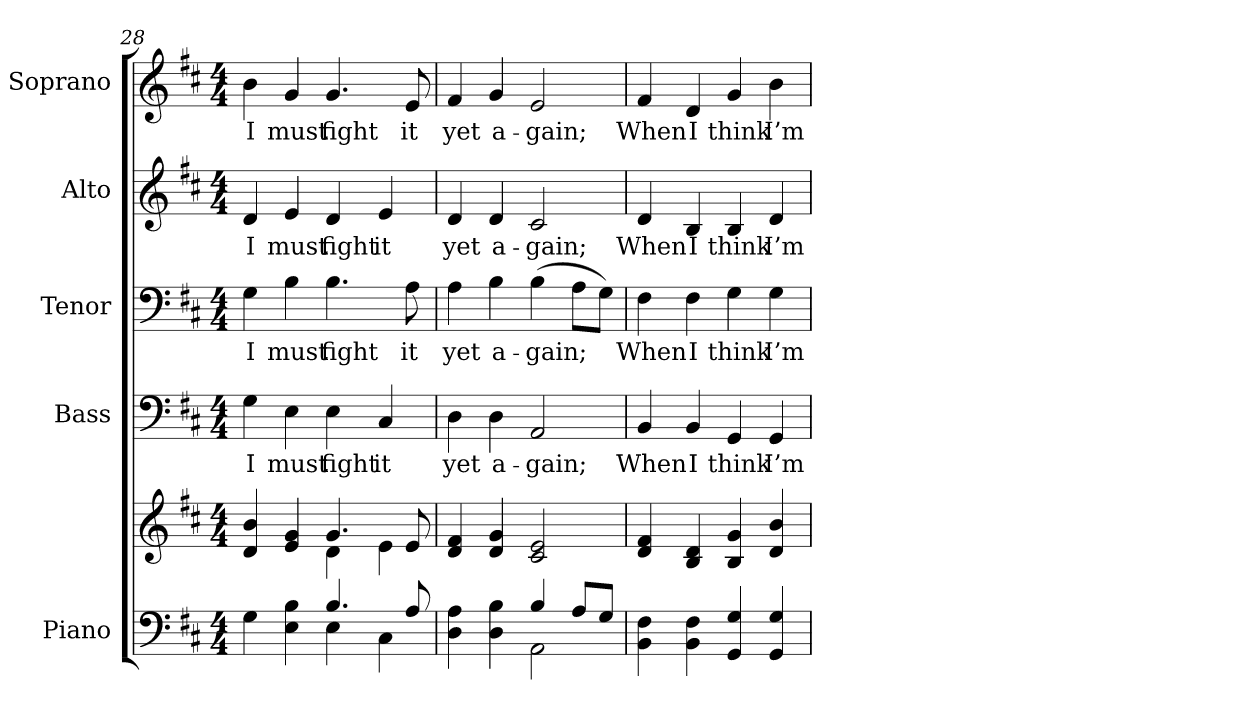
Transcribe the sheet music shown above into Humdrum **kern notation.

**kern	**kern	**kern	**text	**kern	**text	**kern	**text	**kern	**text
*part5	*part5	*part4	*part4	*part3	*part3	*part2	*part2	*part1	*part1
*staff6	*staff5	*staff4	*staff4	*staff3	*staff3	*staff2	*staff2	*staff1	*staff1
*I"Piano	*	*I"Bass	*	*I"Tenor	*	*I"Alto	*	*I"Soprano	*
*I'Pno.	*	*I'B.	*	*I'T.	*	*I'A.	*	*I'S.	*
*clefF4	*clefG2	*clefF4	*	*clefF4	*	*clefG2	*	*clefG2	*
*k[f#c#]	*k[f#c#]	*k[f#c#]	*	*k[f#c#]	*	*k[f#c#]	*	*k[f#c#]	*
*D:	*D:	*D:	*	*D:	*	*D:	*	*D:	*
*M4/4	*M4/4	*M4/4	*	*M4/4	*	*M4/4	*	*M4/4	*
=28	=28	=28	=28	=28	=28	=28	=28	=28	=28
*^	*^	*	*	*	*	*	*	*	*
!	!	!	!	!	!LO:LY:b:color=#000000	!	!	!	!	!	!
!	!	!	!	!	!	!	!LO:LY:b:color=#000000	!	!	!	!
!	!	!	!	!	!	!	!	!	!LO:LY:b:color=#000000	!	!
!	!	!	!	!	!	!	!	!	!	!	!LO:LY:b:color=#000000
4Gi\	2ryy	4di/ 4bi	2ryy	4Gi\	I	4Gi\	I	4di/	I	4bi\	I
!	!	!	!	!	!LO:LY:b:color=#000000	!	!	!	!	!	!
!	!	!	!	!	!	!	!LO:LY:b:color=#000000	!	!	!	!
!	!	!	!	!	!	!	!	!	!LO:LY:b:color=#000000	!	!
!	!	!	!	!	!	!	!	!	!	!	!LO:LY:b:color=#000000
4Ei\ 4Bi	.	4ei/ 4gi	.	4Ei\	must	4Bi\	must	4ei/	must	4gi/	must
!	!	!	!	!	!LO:LY:b:color=#000000	!	!	!	!	!	!
!	!	!	!	!	!	!	!LO:LY:b:color=#000000	!	!	!	!
!	!	!	!	!	!	!	!	!	!LO:LY:b:color=#000000	!	!
!	!	!	!	!	!	!	!	!	!	!	!LO:LY:b:color=#000000
4.Bi/	4Ei\	4.gi/	4di\	4Ei\	fight	4.Bi\	fight	4di/	fight	4.gi/	fight
!	!	!	!	!	!LO:LY:b:color=#000000	!	!	!	!	!	!
!	!	!	!	!	!	!	!	!	!LO:LY:b:color=#000000	!	!
.	4C#i\	.	4ei\	4C#i/	it	.	.	4ei/	it	.	.
!	!	!	!	!	!	!	!LO:LY:b:color=#000000	!	!	!	!
!	!	!	!	!	!	!	!	!	!	!	!LO:LY:b:color=#000000
8Ai/	.	8ei/	.	.	.	8Ai\	it	.	.	8ei/	it
*	*	*v	*v	*	*	*	*	*	*	*	*
!!LO:PB:g=z
=29	=29	=29	=29	=29	=29	=29	=29	=29	=29	=29
!	!	!	!	!LO:LY:b:color=#000000	!	!	!	!	!	!
!	!	!	!	!	!	!LO:LY:b:color=#000000	!	!	!	!
!	!	!	!	!	!	!	!	!LO:LY:b:color=#000000	!	!
!	!	!	!	!	!	!	!	!	!	!LO:LY:b:color=#000000
4Di\ 4Ai	2ryy	4di/ 4f#i	4Di\	yet	4Ai\	yet	4di/	yet	4f#i/	yet
!	!	!	!	!LO:LY:b:color=#000000	!	!	!	!	!	!
!	!	!	!	!	!	!LO:LY:b:color=#000000	!	!	!	!
!	!	!	!	!	!	!	!	!LO:LY:b:color=#000000	!	!
!	!	!	!	!	!	!	!	!	!	!LO:LY:b:color=#000000
4Di\ 4Bi	.	4di/ 4gi	4Di\	a-	4Bi\	a-	4di/	a-	4gi/	a-
!	!	!	!	!LO:LY:b:color=#000000	!	!	!	!	!	!
!	!	!	!	!	!	!LO:LY:b:color=#000000	!	!	!	!
!	!	!	!	!	!	!	!	!LO:LY:b:color=#000000	!	!
!	!	!	!	!	!	!	!	!	!	!LO:LY:b:color=#000000
4Bi/	2AAi\	2c#i/ 2ei	2AAi/	-gain;	(4Bi\	-gain;	2c#i/	-gain;	2ei/	-gain;
8Ai/L	.	.	.	.	8Ai\L	.	.	.	.	.
8Gi/J	.	.	.	.	8Gi\J)	.	.	.	.	.
*v	*v	*	*	*	*	*	*	*	*	*
=30	=30	=30	=30	=30	=30	=30	=30	=30	=30
!	!	!	!LO:LY:b:color=#000000	!	!	!	!	!	!
!	!	!	!	!	!LO:LY:b:color=#000000	!	!	!	!
!	!	!	!	!	!	!	!LO:LY:b:color=#000000	!	!
!	!	!	!	!	!	!	!	!	!LO:LY:b:color=#000000
4BBi\ 4F#i	4di/ 4f#i	4BBi/	When	4F#i\	When	4di/	When	4f#i/	When
!	!	!	!LO:LY:b:color=#000000	!	!	!	!	!	!
!	!	!	!	!	!LO:LY:b:color=#000000	!	!	!	!
!	!	!	!	!	!	!	!LO:LY:b:color=#000000	!	!
!	!	!	!	!	!	!	!	!	!LO:LY:b:color=#000000
4BBi\ 4F#i	4Bi/ 4di	4BBi/	I	4F#i\	I	4Bi/	I	4di/	I
!	!	!	!LO:LY:b:color=#000000	!	!	!	!	!	!
!	!	!	!	!	!LO:LY:b:color=#000000	!	!	!	!
!	!	!	!	!	!	!	!LO:LY:b:color=#000000	!	!
!	!	!	!	!	!	!	!	!	!LO:LY:b:color=#000000
4GGi/ 4Gi	4Bi/ 4gi	4GGi/	think	4Gi\	think	4Bi/	think	4gi/	think
!	!	!	!LO:LY:b:color=#000000	!	!	!	!	!	!
!	!	!	!	!	!LO:LY:b:color=#000000	!	!	!	!
!	!	!	!	!	!	!	!LO:LY:b:color=#000000	!	!
!	!	!	!	!	!	!	!	!	!LO:LY:b:color=#000000
4GGi/ 4Gi	4di/ 4bi	4GGi/	I’m	4Gi\	I’m	4di/	I’m	4bi\	I’m
=	=	=	=	=	=	=	=	=	=
*-	*-	*-	*-	*-	*-	*-	*-	*-	*-
